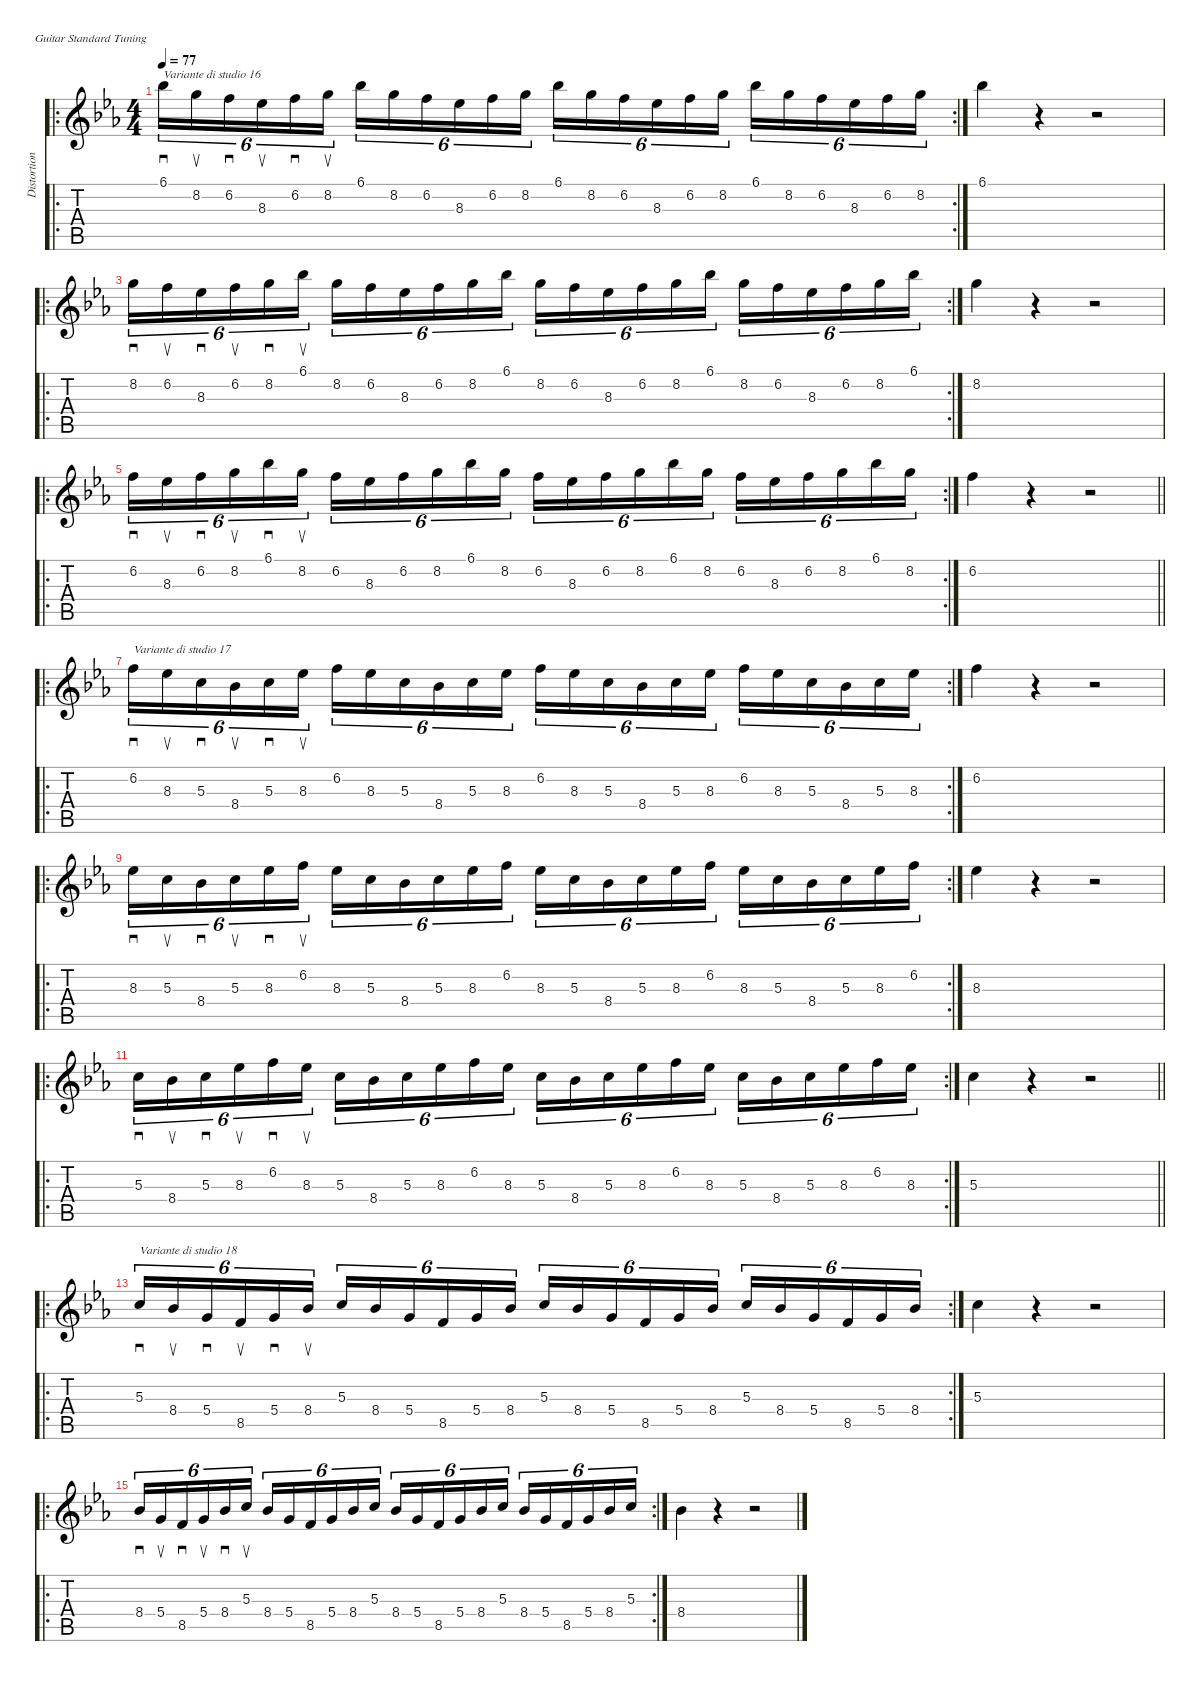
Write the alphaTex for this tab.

\defaultSystemsLayout 4
\hideDynamics
\bracketExtendMode nobrackets
\otherSystemsTrackNameOrientation horizontal
\defaultBarNumberDisplay FirstOfSystem
\track ("Distortion Guitar" "Distortion") {instrument distortionguitar}
\staff {score tabs}
\tuning (E4 B3 G3 D3 A2 E2)
\ro
\rc 2
\ts (4 4)
\tempo 77
\clef g2
\ks cminor
6.1{acc b}.16{sd tu (6 4) txt "Variante di studio 16" dy mf beam Down} 8.2{acc forcenatural}.16{su tu (6 4) beam Down} 6.2{acc forcenatural}.16{sd tu (6 4) beam Down} 8.3{acc b}.16{su tu (6 4) beam Down} 6.2{acc forcenatural}.16{sd tu (6 4) beam Down} 8.2{acc forcenatural}.16{su tu (6 4) beam Down} 6.1{acc b}.16{tu (6 4) beam Down} 8.2{acc forcenatural}.16{tu (6 4) beam Down} 6.2{acc forcenatural}.16{tu (6 4) beam Down} 8.3{acc b}.16{tu (6 4) beam Down} 6.2{acc forcenatural}.16{tu (6 4) beam Down} 8.2{acc forcenatural}.16{tu (6 4) beam Down} 6.1{acc b}.16{tu (6 4) beam Down} 8.2{acc forcenatural}.16{tu (6 4) beam Down} 6.2{acc forcenatural}.16{tu (6 4) beam Down} 8.3{acc b}.16{tu (6 4) beam Down} 6.2{acc forcenatural}.16{tu (6 4) beam Down} 8.2{acc forcenatural}.16{tu (6 4) beam Down} 6.1{acc b}.16{tu (6 4) beam Down} 8.2{acc forcenatural}.16{tu (6 4) beam Down} 6.2{acc forcenatural}.16{tu (6 4) beam Down} 8.3{acc b}.16{tu (6 4) beam Down} 6.2{acc forcenatural}.16{tu (6 4) beam Down} 8.2{acc forcenatural}.16{tu (6 4) beam Down} |
6.1{acc b}.4{beam Down} r.4{beam Down} r.2{beam Down} |
\ro
\rc 2
8.2{acc forcenatural}.16{sd tu (6 4) beam Down} 6.2{acc forcenatural}.16{su tu (6 4) beam Down} 8.3{acc b}.16{sd tu (6 4) beam Down} 6.2{acc forcenatural}.16{su tu (6 4) beam Down} 8.2{acc forcenatural}.16{sd tu (6 4) beam Down} 6.1{acc b}.16{su tu (6 4) beam Down} 8.2{acc forcenatural}.16{tu (6 4) beam Down} 6.2{acc forcenatural}.16{tu (6 4) beam Down} 8.3{acc b}.16{tu (6 4) beam Down} 6.2{acc forcenatural}.16{tu (6 4) beam Down} 8.2{acc forcenatural}.16{tu (6 4) beam Down} 6.1{acc b}.16{tu (6 4) beam Down} 8.2{acc forcenatural}.16{tu (6 4) beam Down} 6.2{acc forcenatural}.16{tu (6 4) beam Down} 8.3{acc b}.16{tu (6 4) beam Down} 6.2{acc forcenatural}.16{tu (6 4) beam Down} 8.2{acc forcenatural}.16{tu (6 4) beam Down} 6.1{acc b}.16{tu (6 4) beam Down} 8.2{acc forcenatural}.16{tu (6 4) beam Down} 6.2{acc forcenatural}.16{tu (6 4) beam Down} 8.3{acc b}.16{tu (6 4) beam Down} 6.2{acc forcenatural}.16{tu (6 4) beam Down} 8.2{acc forcenatural}.16{tu (6 4) beam Down} 6.1{acc b}.16{tu (6 4) beam Down} |
8.2{acc forcenatural}.4{beam Down} r.4{beam Down} r.2{beam Down} |
\ro
\rc 2
6.2{acc forcenatural}.16{sd tu (6 4) beam Down} 8.3{acc b}.16{su tu (6 4) beam Down} 6.2{acc forcenatural}.16{sd tu (6 4) beam Down} 8.2{acc forcenatural}.16{su tu (6 4) beam Down} 6.1{acc b}.16{sd tu (6 4) beam Down} 8.2{acc forcenatural}.16{su tu (6 4) beam Down} 6.2{acc forcenatural}.16{tu (6 4) beam Down} 8.3{acc b}.16{tu (6 4) beam Down} 6.2{acc forcenatural}.16{tu (6 4) beam Down} 8.2{acc forcenatural}.16{tu (6 4) beam Down} 6.1{acc b}.16{tu (6 4) beam Down} 8.2{acc forcenatural}.16{tu (6 4) beam Down} 6.2{acc forcenatural}.16{tu (6 4) beam Down} 8.3{acc b}.16{tu (6 4) beam Down} 6.2{acc forcenatural}.16{tu (6 4) beam Down} 8.2{acc forcenatural}.16{tu (6 4) beam Down} 6.1{acc b}.16{tu (6 4) beam Down} 8.2{acc forcenatural}.16{tu (6 4) beam Down} 6.2{acc forcenatural}.16{tu (6 4) beam Down} 8.3{acc b}.16{tu (6 4) beam Down} 6.2{acc forcenatural}.16{tu (6 4) beam Down} 8.2{acc forcenatural}.16{tu (6 4) beam Down} 6.1{acc b}.16{tu (6 4) beam Down} 8.2{acc forcenatural}.16{tu (6 4) beam Down} |
\barLineRight lightlight
6.2{acc forcenatural}.4{beam Down} r.4{beam Down} r.2{beam Down} |
\ro
\rc 2
6.2{acc forcenatural}.16{sd tu (6 4) txt "Variante di studio 17" beam Down} 8.3{acc b}.16{su tu (6 4) beam Down} 5.3{acc forcenatural}.16{sd tu (6 4) beam Down} 8.4{acc b}.16{su tu (6 4) beam Down} 5.3{acc forcenatural}.16{sd tu (6 4) beam Down} 8.3{acc b}.16{su tu (6 4) beam Down} 6.2{acc forcenatural}.16{tu (6 4) beam Down} 8.3{acc b}.16{tu (6 4) beam Down} 5.3{acc forcenatural}.16{tu (6 4) beam Down} 8.4{acc b}.16{tu (6 4) beam Down} 5.3{acc forcenatural}.16{tu (6 4) beam Down} 8.3{acc b}.16{tu (6 4) beam Down} 6.2{acc forcenatural}.16{tu (6 4) beam Down} 8.3{acc b}.16{tu (6 4) beam Down} 5.3{acc forcenatural}.16{tu (6 4) beam Down} 8.4{acc b}.16{tu (6 4) beam Down} 5.3{acc forcenatural}.16{tu (6 4) beam Down} 8.3{acc b}.16{tu (6 4) beam Down} 6.2{acc forcenatural}.16{tu (6 4) beam Down} 8.3{acc b}.16{tu (6 4) beam Down} 5.3{acc forcenatural}.16{tu (6 4) beam Down} 8.4{acc b}.16{tu (6 4) beam Down} 5.3{acc forcenatural}.16{tu (6 4) beam Down} 8.3{acc b}.16{tu (6 4) beam Down} |
6.2{acc forcenatural}.4{beam Down} r.4{beam Down} r.2{beam Down} |
\ro
\rc 2
8.3{acc b}.16{sd tu (6 4) beam Down} 5.3{acc forcenatural}.16{su tu (6 4) beam Down} 8.4{acc b}.16{sd tu (6 4) beam Down} 5.3{acc forcenatural}.16{su tu (6 4) beam Down} 8.3{acc b}.16{sd tu (6 4) beam Down} 6.2{acc forcenatural}.16{su tu (6 4) beam Down} 8.3{acc b}.16{tu (6 4) beam Down} 5.3{acc forcenatural}.16{tu (6 4) beam Down} 8.4{acc b}.16{tu (6 4) beam Down} 5.3{acc forcenatural}.16{tu (6 4) beam Down} 8.3{acc b}.16{tu (6 4) beam Down} 6.2{acc forcenatural}.16{tu (6 4) beam Down} 8.3{acc b}.16{tu (6 4) beam Down} 5.3{acc forcenatural}.16{tu (6 4) beam Down} 8.4{acc b}.16{tu (6 4) beam Down} 5.3{acc forcenatural}.16{tu (6 4) beam Down} 8.3{acc b}.16{tu (6 4) beam Down} 6.2{acc forcenatural}.16{tu (6 4) beam Down} 8.3{acc b}.16{tu (6 4) beam Down} 5.3{acc forcenatural}.16{tu (6 4) beam Down} 8.4{acc b}.16{tu (6 4) beam Down} 5.3{acc forcenatural}.16{tu (6 4) beam Down} 8.3{acc b}.16{tu (6 4) beam Down} 6.2{acc forcenatural}.16{tu (6 4) beam Down} |
8.3{acc b}.4{beam Down} r.4{beam Down} r.2{beam Down} |
\ro
\rc 2
5.3{acc forcenatural}.16{sd tu (6 4) beam Down} 8.4{acc b}.16{su tu (6 4) beam Down} 5.3{acc forcenatural}.16{sd tu (6 4) beam Down} 8.3{acc b}.16{su tu (6 4) beam Down} 6.2{acc forcenatural}.16{sd tu (6 4) beam Down} 8.3{acc b}.16{su tu (6 4) beam Down} 5.3{acc forcenatural}.16{tu (6 4) beam Down} 8.4{acc b}.16{tu (6 4) beam Down} 5.3{acc forcenatural}.16{tu (6 4) beam Down} 8.3{acc b}.16{tu (6 4) beam Down} 6.2{acc forcenatural}.16{tu (6 4) beam Down} 8.3{acc b}.16{tu (6 4) beam Down} 5.3{acc forcenatural}.16{tu (6 4) beam Down} 8.4{acc b}.16{tu (6 4) beam Down} 5.3{acc forcenatural}.16{tu (6 4) beam Down} 8.3{acc b}.16{tu (6 4) beam Down} 6.2{acc forcenatural}.16{tu (6 4) beam Down} 8.3{acc b}.16{tu (6 4) beam Down} 5.3{acc forcenatural}.16{tu (6 4) beam Down} 8.4{acc b}.16{tu (6 4) beam Down} 5.3{acc forcenatural}.16{tu (6 4) beam Down} 8.3{acc b}.16{tu (6 4) beam Down} 6.2{acc forcenatural}.16{tu (6 4) beam Down} 8.3{acc b}.16{tu (6 4) beam Down} |
\barLineRight lightlight
5.3{acc forcenatural}.4{beam Down} r.4{beam Down} r.2{beam Down} |
\ro
\rc 2
5.3{acc forcenatural}.16{sd tu (6 4) txt "Variante di studio 18" beam Up} 8.4{acc b}.16{su tu (6 4) beam Up} 5.4{acc forcenatural}.16{sd tu (6 4) beam Up} 8.5{acc forcenatural}.16{su tu (6 4) beam Up} 5.4{acc forcenatural}.16{sd tu (6 4) beam Up} 8.4{acc b}.16{su tu (6 4) beam Up} 5.3{acc forcenatural}.16{tu (6 4) beam Up} 8.4{acc b}.16{tu (6 4) beam Up} 5.4{acc forcenatural}.16{tu (6 4) beam Up} 8.5{acc forcenatural}.16{tu (6 4) beam Up} 5.4{acc forcenatural}.16{tu (6 4) beam Up} 8.4{acc b}.16{tu (6 4) beam Up} 5.3{acc forcenatural}.16{tu (6 4) beam Up} 8.4{acc b}.16{tu (6 4) beam Up} 5.4{acc forcenatural}.16{tu (6 4) beam Up} 8.5{acc forcenatural}.16{tu (6 4) beam Up} 5.4{acc forcenatural}.16{tu (6 4) beam Up} 8.4{acc b}.16{tu (6 4) beam Up} 5.3{acc forcenatural}.16{tu (6 4) beam Up} 8.4{acc b}.16{tu (6 4) beam Up} 5.4{acc forcenatural}.16{tu (6 4) beam Up} 8.5{acc forcenatural}.16{tu (6 4) beam Up} 5.4{acc forcenatural}.16{tu (6 4) beam Up} 8.4{acc b}.16{tu (6 4) beam Up} |
5.3{acc forcenatural}.4{beam Down} r.4{beam Down} r.2{beam Down} |
\ro
\rc 2
8.4{acc b}.16{sd tu (6 4) beam Up} 5.4{acc forcenatural}.16{su tu (6 4) beam Up} 8.5{acc forcenatural}.16{sd tu (6 4) beam Up} 5.4{acc forcenatural}.16{su tu (6 4) beam Up} 8.4{acc b}.16{sd tu (6 4) beam Up} 5.3{acc forcenatural}.16{su tu (6 4) beam Up} 8.4{acc b}.16{tu (6 4) beam Up} 5.4{acc forcenatural}.16{tu (6 4) beam Up} 8.5{acc forcenatural}.16{tu (6 4) beam Up} 5.4{acc forcenatural}.16{tu (6 4) beam Up} 8.4{acc b}.16{tu (6 4) beam Up} 5.3{acc forcenatural}.16{tu (6 4) beam Up} 8.4{acc b}.16{tu (6 4) beam Up} 5.4{acc forcenatural}.16{tu (6 4) beam Up} 8.5{acc forcenatural}.16{tu (6 4) beam Up} 5.4{acc forcenatural}.16{tu (6 4) beam Up} 8.4{acc b}.16{tu (6 4) beam Up} 5.3{acc forcenatural}.16{tu (6 4) beam Up} 8.4{acc b}.16{tu (6 4) beam Up} 5.4{acc forcenatural}.16{tu (6 4) beam Up} 8.5{acc forcenatural}.16{tu (6 4) beam Up} 5.4{acc forcenatural}.16{tu (6 4) beam Up} 8.4{acc b}.16{tu (6 4) beam Up} 5.3{acc forcenatural}.16{tu (6 4) beam Up} |
8.4{acc b}.4{beam Down} r.4{beam Down} r.2{beam Down}
